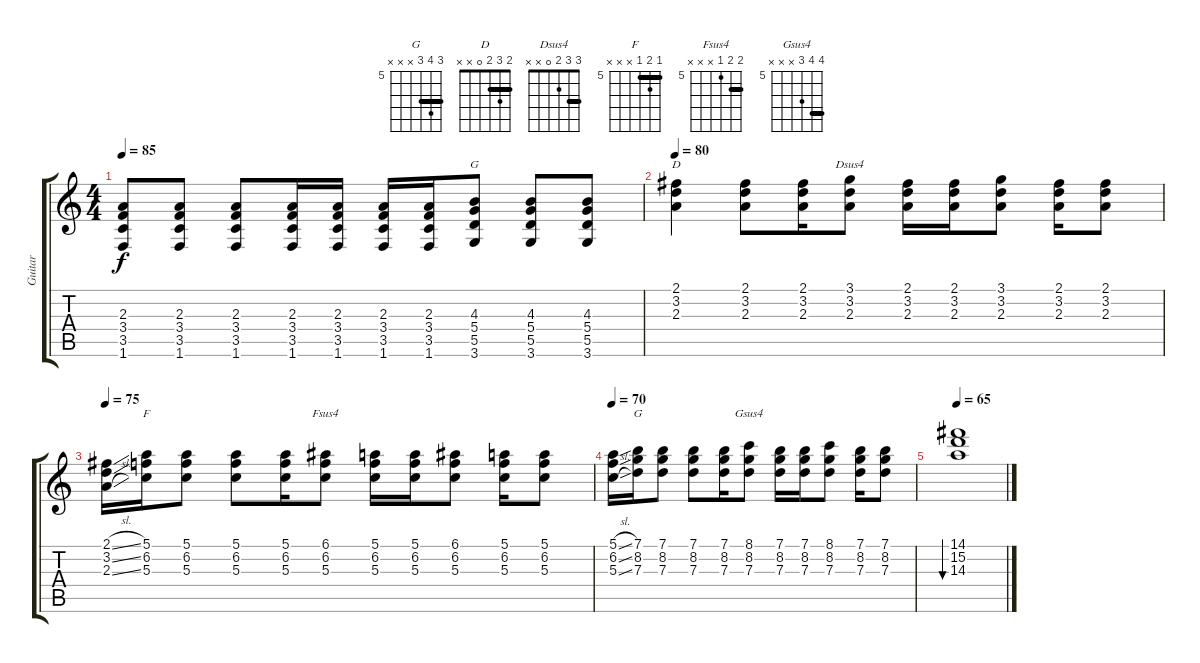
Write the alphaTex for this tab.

\track ("Guitar" "Guitar") {instrument acousticguitarsteel}
\staff {score tabs}
\tuning (E4 B3 G3 D3 A2 E2) {hide}
\chord ("G" 3 3 4 5 5 3) {barre 3}
\chord ("D" 2 3 2 0 x x) {barre 2}
\chord ("Dsus4" 3 3 2 0 x x) {barre 3}
\chord ("F" 5 6 5 x x x) {firstfret 5 barre 5}
\chord ("Fsus4" 6 6 5 x x x) {firstfret 5 barre 6}
\chord ("G" 7 8 7 x x x) {firstfret 5 barre 7}
\chord ("Gsus4" 8 8 7 x x x) {firstfret 5 barre 8}
\ts (4 4)
\tempo 85
\clef g2
\ks c
(2.3 3.4 3.5 1.6).8{dy f} (2.3 3.4 3.5 1.6).8 (2.3 3.4 3.5 1.6).8 (2.3 3.4 3.5 1.6).16 (2.3 3.4 3.5 1.6).16 (2.3 3.4 3.5 1.6).16 (2.3 3.4 3.5 1.6).16 (4.3 5.4 5.5 3.6).8{ch "G"} (4.3 5.4 5.5 3.6).8 (4.3 5.4 5.5 3.6).8 |
\tempo 80
(2.1 3.2 2.3).4{ch "D"} (2.1 3.2 2.3).8 (2.1 3.2 2.3).16 (3.1 3.2 2.3).8{ch "Dsus4"} (2.1 3.2 2.3).16 (2.1 3.2 2.3).16 (3.1 3.2 2.3).8 (2.1 3.2 2.3).16 (2.1 3.2 2.3).8 |
\tempo 75
(2.1{sl} 3.2{sl} 2.3{sl}).16 (5.1 6.2 5.3).16{ch "F"} (5.1 6.2 5.3).8 (5.1 6.2 5.3).8 (5.1 6.2 5.3).16 (6.1 6.2 5.3).8{ch "Fsus4"} (5.1 6.2 5.3).16 (5.1 6.2 5.3).16 (6.1 6.2 5.3).8 (5.1 6.2 5.3).16 (5.1 6.2 5.3).8 |
\tempo 70
(5.1{sl} 6.2{sl} 5.3{sl}).16 (7.1 8.2 7.3).16{ch "G"} (7.1 8.2 7.3).8 (7.1 8.2 7.3).8 (7.1 8.2 7.3).16 (8.1 8.2 7.3).8{ch "Gsus4"} (7.1 8.2 7.3).16 (7.1 8.2 7.3).16 (8.1 8.2 7.3).8 (7.1 8.2 7.3).16 (7.1 8.2 7.3).8 |
\tempo 65
(14.1 15.2 14.3).1{bu 120}
